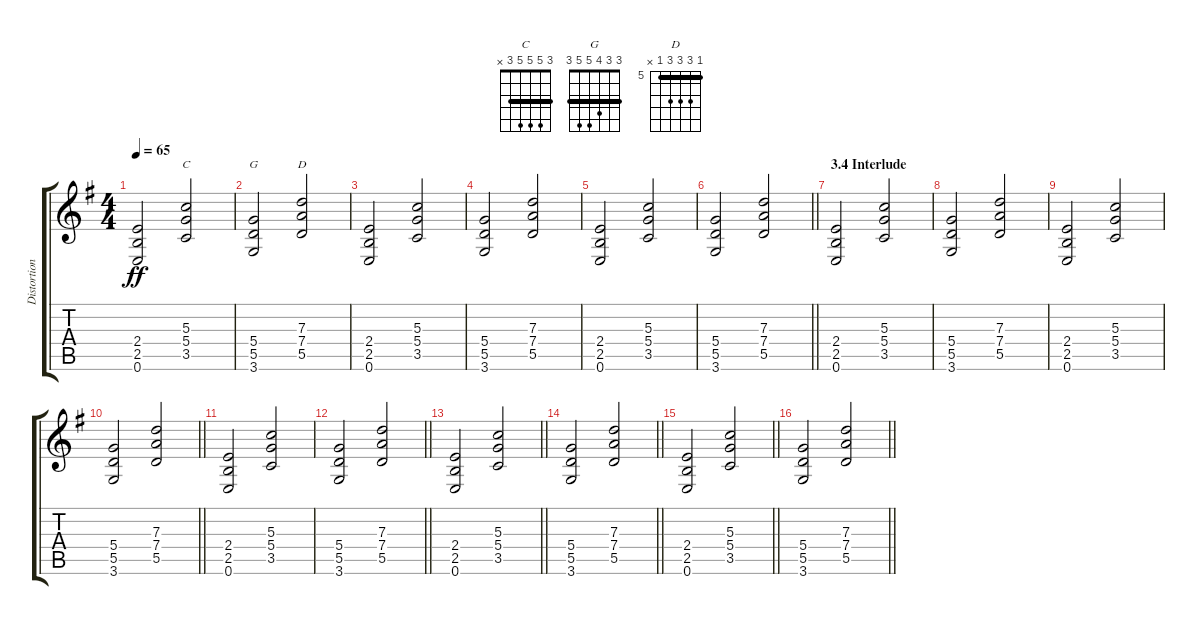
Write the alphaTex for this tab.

\track ("Distortion 2" "Distortion") {instrument overdrivenguitar}
\staff {score tabs}
\tuning (E4 B3 G3 D3 A2 E2) {hide}
\chord ("C" 3 5 5 5 3 x) {barre 3}
\chord ("G" 3 3 4 5 5 3) {barre 3}
\chord ("D" 5 7 7 7 5 x) {firstfret 5 barre 5}
\ts (4 4)
\tempo 65
\clef g2
\ks eminor
(2.4 2.5 0.6).2{dy ff} (5.3 5.4 3.5).2{ch "C"} |
(5.4 5.5 3.6).2{ch "G"} (7.3 7.4 5.5).2{ch "D"} |
(2.4 2.5 0.6).2 (5.3 5.4 3.5).2 |
(5.4 5.5 3.6).2 (7.3 7.4 5.5).2 |
(2.4 2.5 0.6).2 (5.3 5.4 3.5).2 |
\barLineRight lightlight
(5.4 5.5 3.6).2 (7.3 7.4 5.5).2 |
\section ("" "3.4 Interlude")
(2.4 2.5 0.6).2{volume 16} (5.3 5.4 3.5).2 |
(5.4 5.5 3.6).2 (7.3 7.4 5.5).2 |
(2.4 2.5 0.6).2 (5.3 5.4 3.5).2 |
\barLineRight lightlight
(5.4 5.5 3.6).2 (7.3 7.4 5.5).2 |
(2.4 2.5 0.6).2 (5.3 5.4 3.5).2 |
\barLineRight lightlight
(5.4 5.5 3.6).2 (7.3 7.4 5.5).2 |
\barLineRight lightlight
(2.4 2.5 0.6).2 (5.3 5.4 3.5).2 |
\barLineRight lightlight
(5.4 5.5 3.6).2 (7.3 7.4 5.5).2 |
\barLineRight lightlight
(2.4 2.5 0.6).2 (5.3 5.4 3.5).2 |
\barLineRight lightlight
(5.4 5.5 3.6).2 (7.3 7.4 5.5).2
